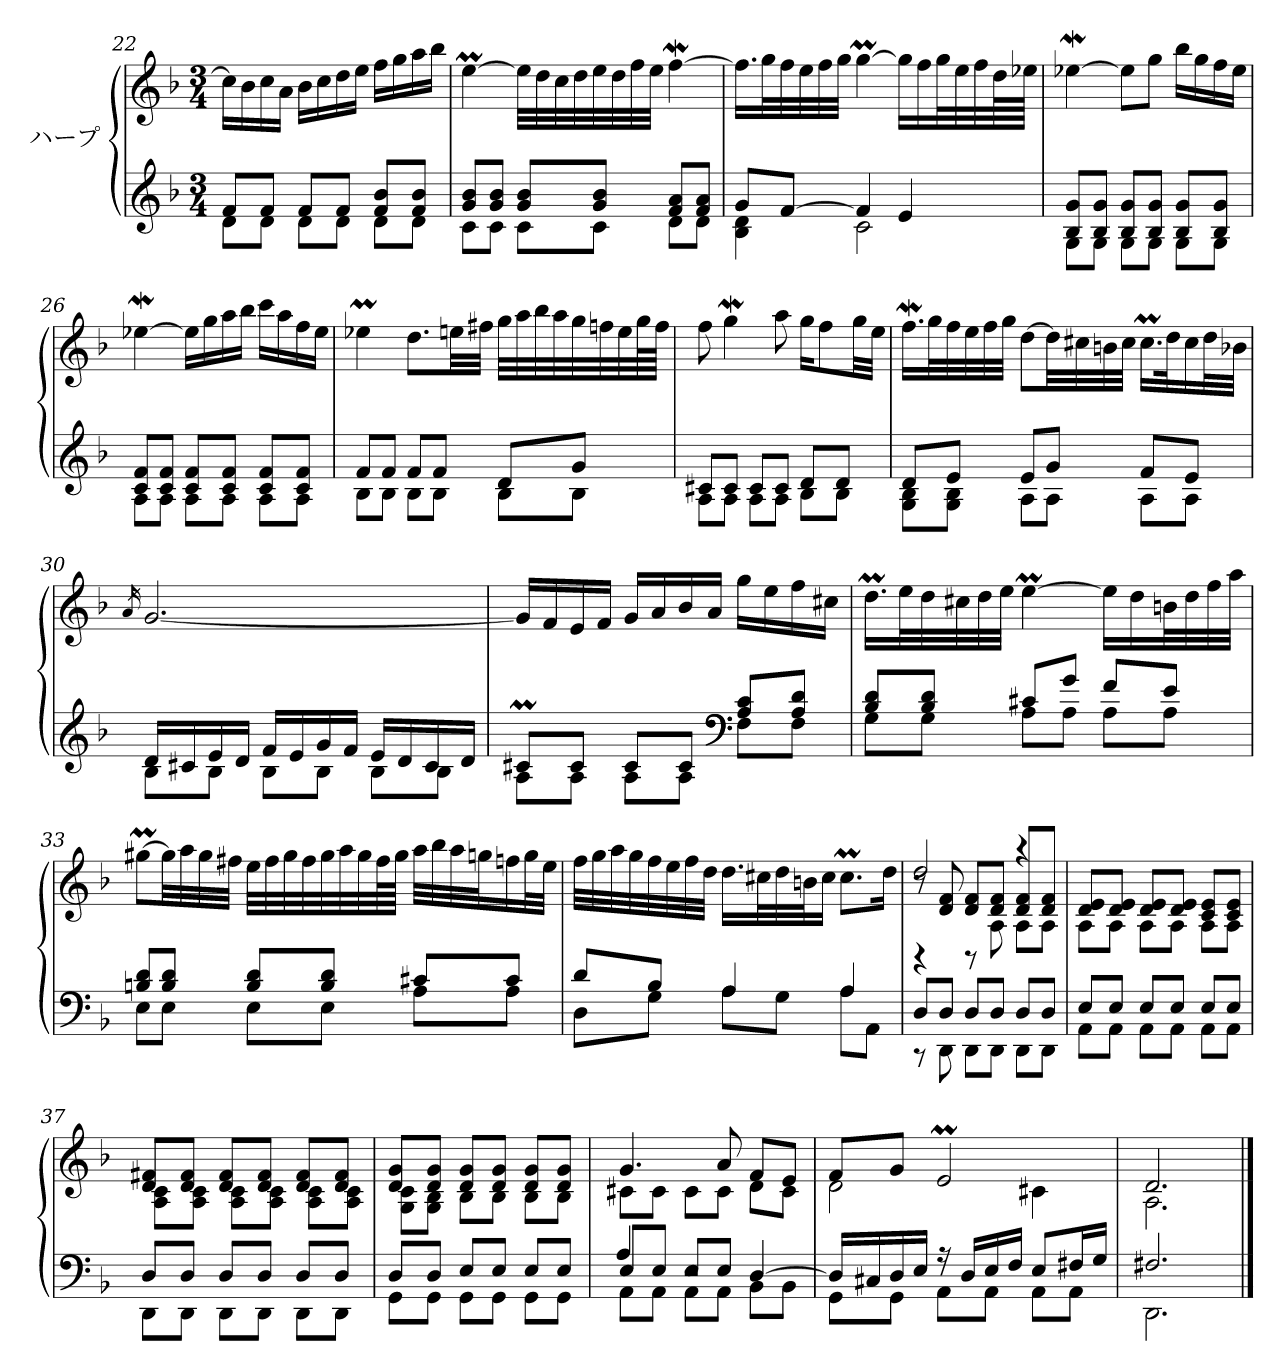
**kern	**kern
*part1	*part1
*staff2	*staff1
*I"ハープ	*
*clefG2	*clefG2
*k[b-]	*k[b-]
*M3/4	*M3/4
=22	=22
*^	*
8f/L	8d\L	16cc\LL]
.	.	16b-\
8f/J	8d\J	16cc\
.	.	16a\JJ
8f/L	8d\L	16b-\LL
.	.	16cc\
8f/J	8d\J	16dd\
.	.	16ee\JJ
8f/ 8b-/L	8d\L	16ff\LL
.	.	16gg\
8f/ 8b-/J	8d\J	16aa\
.	.	16bb-\JJ
!!LO:LB:g=z
=23	=23	=23
8g/ 8b-/L	8c\L	[4eem\
8g/ 8b-/J	8c\J	.
8g/ 8b-/L	8c\L	32ee\LLL]
.	.	32dd\
.	.	32cc\
.	.	32dd\
8g/ 8b-/J	8c\J	32ee\
.	.	32dd\
.	.	32ff\
.	.	32ee\JJJ
8f/ 8a/L	8d\L	[4ffw\
8f/ 8a/J	8d\J	.
=24	=24	=24
8g/L	4B-\ 4d\	16.ff\LL]
.	.	32gg\L
[8f/J	.	32ff\
.	.	32ee\
.	.	32ff\
.	.	32gg\JJJ
4f/]	2c\	[4ggM\
4e/	.	16gg\LL]
.	.	16ff\
.	.	32gg\L
.	.	32ee\
.	.	32ff\
.	.	64dd\L
.	.	64ee-X\JJJJ
=25	=25	=25
8B-/ 8g/L	8G\L	[4ee-Xw\
8B-/ 8g/J	8G\J	.
8B-/ 8g/L	8G\L	8ee-\L]
8B-/ 8g/J	8G\J	8gg\J
8B-/ 8g/L	8G\L	16bb-\LL
.	.	16gg\
8B-/ 8g/J	8G\J	16ff\
.	.	16ee-\JJ
!!LO:LB:g=z
=26	=26	=26
8c/ 8f/L	8A\L	[4ee-Xw\
8c/ 8f/J	8A\J	.
8c/ 8f/L	8A\L	16ee-\LL]
.	.	16gg\
8c/ 8f/J	8A\J	16aa\
.	.	16bb-\JJ
8c/ 8f/L	8A\L	16ccc\LL
.	.	16aa\
8c/ 8f/J	8A\J	16ff\
.	.	16ee-\JJ
=27	=27	=27
8f/L	8B-\L	4ee-XM\
8f/J	8B-\J	.
8f/L	8B-\L	8.dd\L
8f/J	8B-\J	.
.	.	32een\LL
.	.	32ff#X\JJJ
8d/L	8B-\L	32gg\LLL
.	.	32aa\
.	.	32bb-\
.	.	32aa\
8g/J	8B-\J	32gg\
.	.	32ffn\
.	.	32ee\
.	.	64gg\L
.	.	64ff\JJJJ
=28	=28	=28
8c#X/L	8A\L	8ff\
8c#/J	8A\J	4ggW\
8c#/L	8A\L	.
8c#/J	8A\J	8aa\
8d/L	8B-\L	16gg\KL
.	.	8ff\
8d/J	8B-\J	.
.	.	32gg\LL
.	.	32ee\JJJ
!!LO:LB:g=z
=29	=29	=29
8d/L	8G\ 8B-\L	16.ffw\LL
.	.	32gg\L
8e/J	8G\ 8B-\J	32ff\
.	.	32ee\
.	.	32ff\
.	.	32gg\JJJ
8e/L	8A\L	[8dd\L
8g/J	8A\J	32dd\LL]
.	.	32cc#X\
.	.	32bn\
.	.	32cc#\JJJ
8f/L	8A\L	16.cc#m\LL
.	.	32dd\K
8e/J	8A\J	16cc#\
.	.	32dd\L
.	.	32b-X\JJJ
=30	=30	=30
.	.	16qa/
16d/LL	8B-\L	[2.g/
16c#X/	.	.
16e/	8B-\J	.
16d/JJ	.	.
16f/LL	8B-\L	.
16e/	.	.
16g/	8B-\J	.
16f/JJ	.	.
16e/LL	8B-\L	.
16d/	.	.
16c#/	8B-\J	.
16d/JJ	.	.
!!LO:LB:g=z
=31	=31	=31
8c#Xm/L	8A\L	16g/LL]
.	.	16f/
8c#/J	8A\J	16e/
.	.	16f/JJ
8c#/L	8A\L	16g/LL
.	.	16a/
8c#/J	8A\J	16b-/
.	.	16a/JJ
*clefF4	*	*
8A/ 8c#/L	8F\L	16gg\LL
.	.	16ee\
8A/ 8d/J	8F\J	16ff\
.	.	16cc#X\JJ
=32	=32	=32
8B-/ 8d/L	8G\L	16.ddM\LL
.	.	32ee\L
8B-/ 8d/J	8G\J	32dd\
.	.	32cc#X\
.	.	32dd\
.	.	32ee\JJJ
8c#X/L	8A\L	[4eem\
8g/J	8A\J	.
8f/L	8A\L	16ee\LL]
.	.	16dd\
8e/J	8A\J	32bn\L
.	.	32dd\
.	.	32ff\
.	.	32aa\JJJ
!!LO:LB:g=z
=33	=33	=33
8Bn/ 8d/L	8E\L	[8gg#Xm\L
8B/ 8d/J	8E\J	32gg#\LL]
.	.	32aa\
.	.	32gg#\
.	.	32ff#X\JJJ
8B/ 8d/L	8E\L	32ee\LLL
.	.	32ff#\
.	.	32gg#\
.	.	32ff#\
8B/ 8d/J	8E\J	32gg#\
.	.	32aa\
.	.	32gg#\
.	.	64ff#\L
.	.	64gg#\JJJJ
8c#X/L	8A\L	32aa\LLL
.	.	32bb-\
.	.	32aa\
.	.	32ggn\J
8c#/J	8A\J	16ffn\
.	.	32gg\L
.	.	32ee\JJJ
=34	=34	=34
8d/L	8D\L	32ff\LLL
.	.	32gg\
.	.	32aa\
.	.	32gg\
8B-/J	8G\J	32ff\
.	.	32ee\
.	.	32ff\
.	.	32dd\JJJ
4A/	8A\L	16.dd\LL
.	.	32cc#X\L
.	8G\J	32dd\
.	.	32bn\J
.	.	16cc#\JJ
4A/	8A\L	8.cc#m\L
.	8AA\J	.
.	.	16dd\Jk
!!LO:PB:g=z
=35	=35	=35
*	*	*^
*	*	*	*^
8D/L	8r	2dd/	8r	4rBB
8D/J	8DD\	.	8d/ 8f/	.
8D/L	8DD\L	.	8d/ 8f/L	8rBB
8D/J	8DD\J	.	8d/ 8f/J	8A\
8D/L	8DD\L	4raa	8d/ 8f/L	8A\L
8D/J	8DD\J	.	8d/ 8f/J	8A\J
*	*	*	*v	*v
=36	=36	=36	=36
8E/L	8AA\L	8d/ 8e/L	8A\L
8E/J	8AA\J	8d/ 8e/J	8A\J
8E/L	8AA\L	8d/ 8e/L	8A\L
8E/J	8AA\J	8d/ 8e/J	8A\J
8E/L	8AA\L	8c/ 8e/L	8A\L
8E/J	8AA\J	8c/ 8e/J	8A\J
=37	=37	=37	=37
8D/L	8DD\L	8d/ 8f#X/L	8A\ 8c\L
8D/J	8DD\J	8d/ 8f#/J	8A\ 8c\J
8D/L	8DD\L	8d/ 8f#/L	8A\ 8c\L
8D/J	8DD\J	8d/ 8f#/J	8A\ 8c\J
8D/L	8DD\L	8d/ 8f#/L	8A\ 8c\L
8D/J	8DD\J	8d/ 8f#/J	8A\ 8c\J
=38	=38	=38	=38
8D/L	8GG\L	8d/ 8g/L	8G\ 8c\L
8D/J	8GG\J	8d/ 8g/J	8G\ 8B-\J
8E/L	8GG\L	8d/ 8g/L	8B-\L
8E/J	8GG\J	8d/ 8g/J	8B-\J
8E/L	8GG\L	8d/ 8g/L	8B-\L
8E/J	8GG\J	8d/ 8g/J	8B-\J
!!LO:LB:g=z	!!
=39	=39	=39	=39
*	*^	*	*
8E/L	8AA\L	4A/	4.g/	8c#X\L
8E/J	8AA\J	.	.	8c#\J
8E/L	8AA\L	2r	.	8c#\L
8E/J	8AA\J	.	8a/	8c#\J
[4D/	8BB-\L	.	8f/L	8d\L
.	8BB-\J	.	8e/J	8c#\J
*	*v	*v	*	*
=40	=40	=40	=40
16D/LL]	8GG\L	8f/L	2d\
16C#X/	.	.	.
16D/	8GG\J	8g/J	.
16E/JJ	.	.	.
16r	8AA\L	2em/	.
16D/LL	.	.	.
16E/	8AA\J	.	.
16F/JJ	.	.	.
8E/L	8AA\L	.	4c#X\
16F#X/L	8AA\J	.	.
16G/JJ	.	.	.
=41	=41	=41	=41
2.F#X/	2.DD\	2.d/	2.A\
*v	*v	*	*
*	*v	*v
==	==
*-	*-
